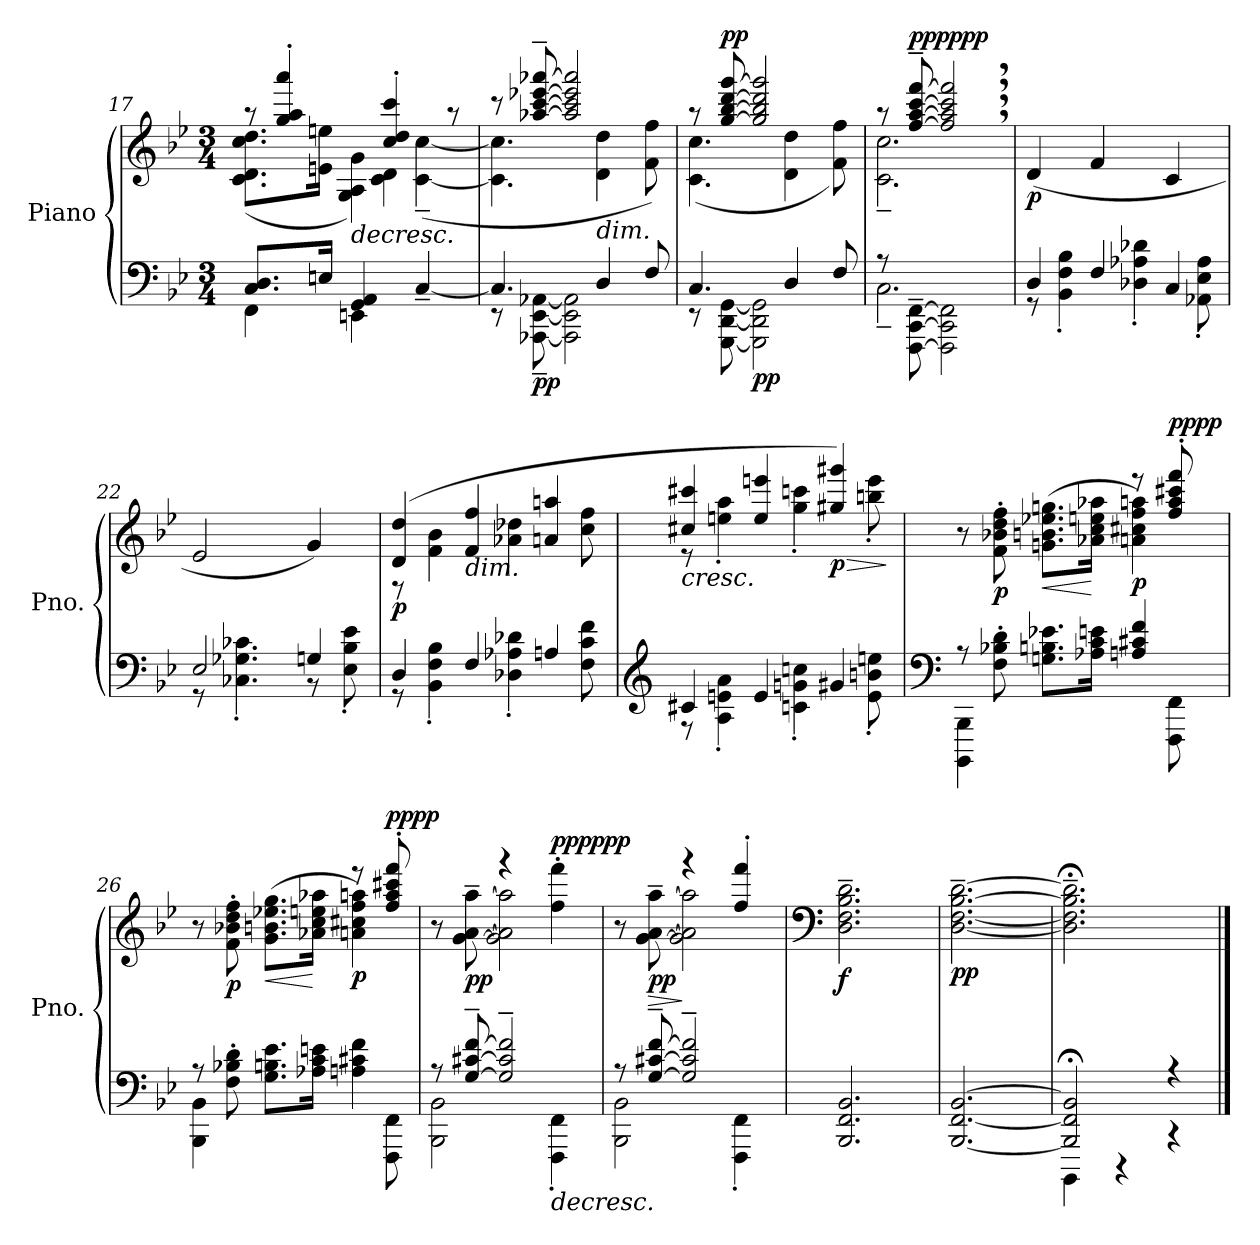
**kern	**kern	**dynam
*part1	*part1	*part1
*staff2	*staff1	*staff1/2
*I"Piano	*	*
*I'Pno.	*	*
*clefF4	*clefG2	*
*k[b-e-]	*k[b-e-]	*
*M3/4	*M3/4	*
=17	=17	=17
*^	*^	*
*	*	*	*^	*
8.C/ 8.D/L	4FF\	8r	(<8.c\ 8.d\ 8.cc\ 8.dd\L	4.ryy	.
.	.	4gg/' 4aa/' 4aaa/'	.	.	.
16En/Jk	.	.	16en\ 16een\Jk	.	.
!	!	!	!	!	!LO:HP:b
4GG/ 4AA/	4EEn\	.	4G\ 4A\ 4g\)	.	>
.	.	4cc/' 4dd/' 4ccc/'	.	4c\ 4d\	.
[4C~/	4ryy	.	(<[4c\~ [4cc\~	.	.
.	.	8r	.	8ryy	.
*	*	*	*v	*v	*
=18	=18	=18	=18	=18
4.C/]	8r	8r	4.c\] 4.cc\]	.
!	!	!	!	!LO:DY:b=2
.	[8AAA-X\~ [8EE-\~ [8AA-X\~	[8aa-X/~ [8ccc/~ [8eee-X/~ [8aaa-X/~	.	pp
.	2AAA-\] 2EE-\] 2AA-\]	2aa-/] 2ccc/] 2eee-/] 2aaa-/]	.	.
!	!	!	!LO:TX:b:i:t=dim.	!
4D/	.	.	4d\ 4dd\	.
8F/	.	.	8f\ 8ff\)	.
!!LO:LB:g=z	!!
=19	=19	=19	=19	=19
4.C/	8r	8r	(<4.c\ 4.cc\	.
!	!	!	!	!LO:DY:a
.	[8GGG\ [8DD\ [8GG\	[8gg/ [8bb-/ [8ddd/ [8ggg/	.	pp
!	!	!	!	!LO:DY:b=2
.	2GGG\] 2DD\] 2GG\]	2gg/] 2bb-/] 2ddd/] 2ggg/]	.	pp
4D/	.	.	4d\ 4dd\	.
8F/	.	.	8f\ 8ff\)	.
=20	=20	=20	=20	=20
8r	2.C~\	8r	2.c\~ 2.cc\~	.
!	!	!	!	!LO:DY:b=2
!	!	!	!	!LO:DY:n=1:a
[8FFF\~ [8CC\~ [8FF\~	.	[8ff/~ [8aa/~ [8ccc/~ [8fff/~	.	ppp ppp
2FFF\] 2CC\] 2FF\]	.	2ff/], 2aa/], 2ccc/], 2fff/],	.	.
*	*	*v	*v	*
=21	=21	=21	=21
!	!	!	!LO:DY:b
4D/	8r	(>4d/	p
.	4BB-\' 4F\' 4B-\'	.	.
4F/	.	4f/	.
.	4D-X\' 4A-X\' 4d-X\'	.	.
4C/	.	4c/	.
.	8AA-X\' 8E-\' 8A-\'	.	.
=22	=22	=22	=22
2E-/	8r	2e-/	.
.	4.C-X\' 4.G-X\' 4.c-X\'	.	.
4Gn/	8r	4g/)	.
.	8E-\' 8B-\' 8e-\'	.	.
!!LO:LB:g=z
=23	=23	=23	=23
*	*	*^	*
!	!	!	!	!LO:DY:b
4D/	8r	(>4d/ 4dd/	8r	p
.	4BB-\' 4F\' 4B-\'	.	4f\ 4b-\	.
!	!	!LO:TX:b:i:t=dim.	!	!
4F/	.	4f/ 4ff/	.	.
.	4D-X\' 4A-X\' 4d-X\'	.	4a-X\ 4dd-X\	.
4An/	.	4an/ 4aan/	.	.
.	8F\ 8c\ 8f\	.	8cc\ 8ff\	.
=24	=24	=24	=24	=24
*clefG2	*	*	*	*
!	!	!	!	!LO:HP:b
4c#X/	8r	4cc#X/ 4ccc#X/	8r	<
.	4A\' 4en\' 4a\'	.	4een\' 4aa\'	.
4e/	.	4ee/ 4eeen/	.	.
.	4cn\' 4gn\' 4ccn\'	.	4gg\' 4cccn\'	]
!	!	!	!	!LO:HP:b
!	!	!	!	!LO:DY:n=1:b
4g#X/	.	4gg#X/ 4ggg#X/)	.	> p
.	8e\' 8bn\' 8een\'	.	8bbn\' 8eee\'	.
*v	*v	*	*	*
*	*v	*v	*
.	.	]
=25	=25	=25
*clefF4	*	*
*^	*^	*
8r	4BBBB-\ 4BBB-\	8r	2ryy	.
!	!	!	!	!LO:DY:b
8F\' 8B-X\' 8d\'	.	8f\' 8b-X\' 8dd\' 8ff\'	.	p
!	!	!	!	!LO:HP:b
8.Gn\ 8.Bn\ 8.e-X\L	4.ryy	(>8.gn\ 8.bn\ 8.ee-X\ 8.ggn\L	.	<
16A-X\ 16c\ 16en\Jk	.	16a-X\ 16cc\ 16een\ 16aa-X\Jk	.	[
!	!	!	!	!LO:DY:b
4An/ 4c#X/ 4f/	.	8r	4an\ 4cc#X\ 4ff\ 4aan\)	p
!	!	!	!	!LO:DY:b=2
!	!	!	!	!LO:DY:n=1:a
.	8FFF\ 8FF\	8ff/' 8aa/' 8ccc#X/' 8fff/'	.	pp pp
=26	=26	=26	=26	=26
8r	4BBB-\ 4BB-\	8r	2ryy	.
!	!	!	!	!LO:DY:n=1:b
8F\' 8B-X\' 8d\'	.	8f\' 8b-X\' 8dd\' 8ff\'	.	[ p
!	!	!	!	!LO:HP:b
8.G\ 8.Bn\ 8.e-\L	4.ryy	(>8.g\ 8.bn\ 8.ee-X\ 8.gg\L	.	<
16A-X\ 16c\ 16en\Jk	.	16a-X\ 16cc\ 16een\ 16aa-X\Jk	.	[
!	!	!	!	!LO:DY:n=2:b
4An\ 4c#X\ 4f\	.	8r	4an\ 4cc#X\ 4ff\ 4aan\)	p
!	!	!	!	!LO:DY:n=3:b=2
!	!	!	!	!LO:DY:n=4:a
.	8FFF\ 8FF\	8ff/' 8aa/' 8ccc#X/' 8fff/'	.	pp pp
!!LO:LB:g=z	!!
=27	=27	=27	=27	=27
8r	2BBB-\ 2BB-\	8ryy	8r	.
!	!	!	!	!LO:DY:b
[8G/~ [8c#X/~ [8f/~	.	[8g\~ [8a\~ [8aa\~	8ryy	pp
2G/]~ 2c#/]~ 2f/]~	.	4r	2g\] 2a\] 2aa\]	.
!	!	!	!	!LO:HP:b=2
!	!	!	!	!LO:DY:n=1:b=2
!	!	!	!	!LO:DY:n=2:a
.	4FFF\' 4FF\'	4ff\' 4fff\'	.	> ppp ppp
=28	=28	=28	=28	=28
8r	2BBB-\ 2BB-\	8ryy	8r	.
!	!	!	!	!LO:HP:b
!	!	!	!	!LO:DY:n=1:b
[8G/~ [8c#X/~ [8f/~	.	[8g\~ [8a\~ [8aa\~	8ryy	> pp
2G/]~ 2c#/]~ 2f/]~	.	4r	2g\] 2a\] 2aa\]	]
.	4FFF\' 4FF\'	4ff/' 4fff/'	.	.
*v	*v	*	*	*
*	*v	*v	*
=29	=29	=29
*	*clefF4	*
*^	*	*
!	!	!	!LO:DY:b
*v	*v	*	*
2.BBB-/ 2.FF/ 2.BB-/	2.D\~ 2.F\~ 2.B-\~ 2.d\~	f
.	.	]
=30	=30	=30
!	!	!LO:DY:b
[2.BBB-/ [2.FF/ [2.BB-/	[2.D\~ [2.F\~ [2.B-\~ [2.d\~	pp
=31	=31	=31
*^	*	*
2BBB-/];< 2FF/];< 2BB-/];<	4BBBB-\	2.D\];<~ 2.F\];<~ 2.B-\];<~ 2.d\];<~	.
.	4r	.	.
4r	4r	.	.
*v	*v	*	*
==	==	==
*-	*-	*-
